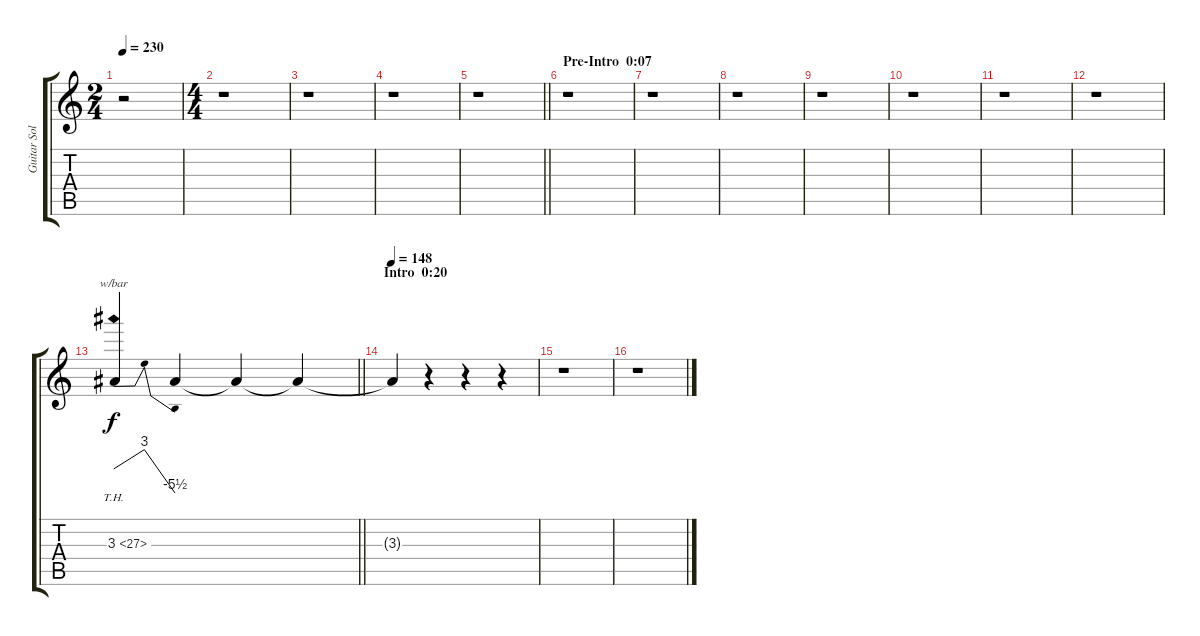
\track ("Guitar Solo" "Guitar Sol") {instrument distortionguitar}
\staff {score tabs}
\tuning (E4 B3 G3 D3 A2 E2) {hide}
\ts (2 4)
\tempo 230
\tempo 150
\tempo 230
\clef g2
\ks c
r.2{dy f instrument distortionguitar} |
\ts (4 4)
r.1 |
r.1 |
r.1 |
\barLineRight lightlight
r.1 |
\section ("" "Pre-Intro  0:07")
r.1 |
r.1 |
r.1 |
r.1 |
r.1 |
r.1 |
r.1{volume 14} |
\barLineRight lightlight
3.3{th 24}.4{tbe (dip default 0 0 4 12 17 12 60 -22) volume 7 balance 15} 3.3{t}.4 3.3{t}.4{volume 4} 3.3{t}.4 |
\section ("" "Intro  0:20")
\tempo 148
3.3{t}.4 r.4 r.4 r.4 |
r.1{volume 16 balance 8} |
r.1
